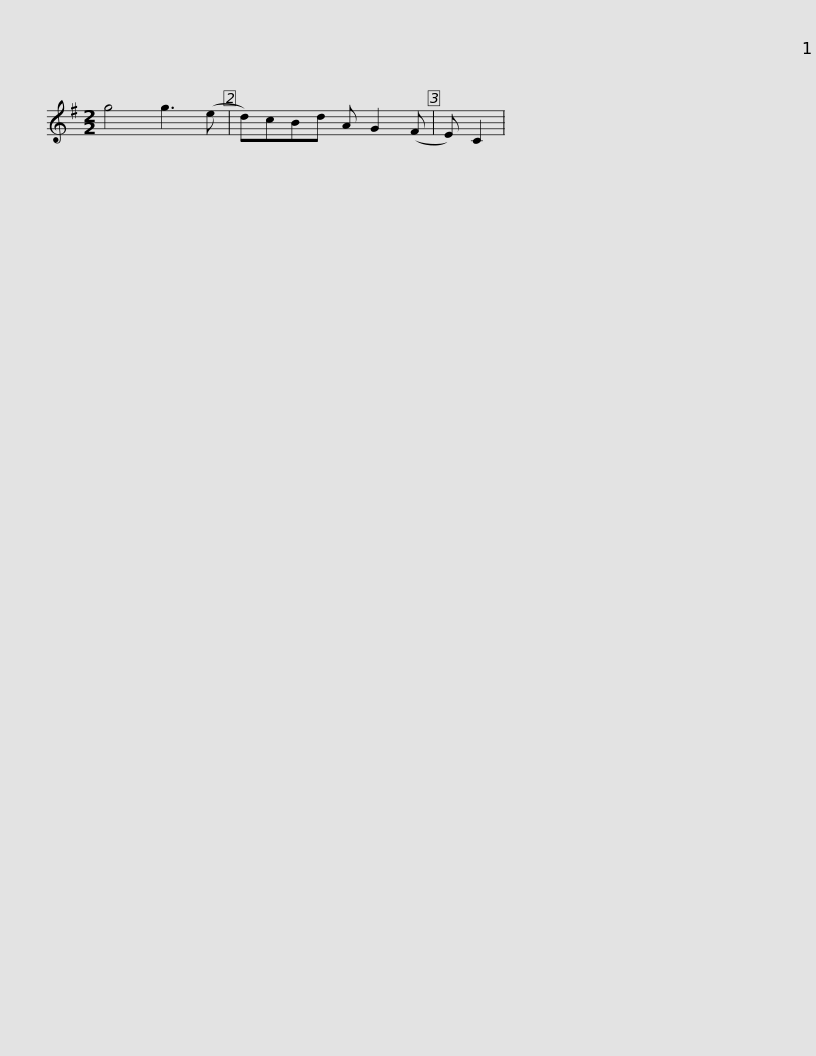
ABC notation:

X:1
L:1/8
M:2/2
I:linebreak $
K:G
V:1 treble
V:1
 g4 g3 (e | d)cBd A G2 (F | E) C2 | %3
